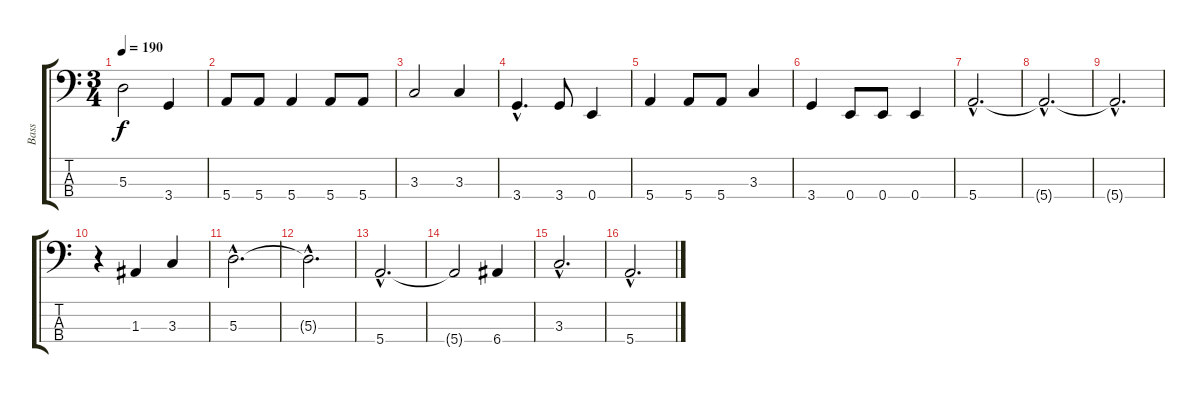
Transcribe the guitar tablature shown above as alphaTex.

\track ("Bass" "Bass") {instrument electricbasspick}
\staff {score tabs}
\tuning (G2 D2 A1 E1) {hide}
\ts (3 4)
\tempo 190
\clef f4
\ks c
5.3.2{dy f} 3.4.4 |
5.4.8 5.4.8 5.4.4 5.4.8 5.4.8 |
3.3.2 3.3.4 |
3.4{hac}.4{d} 3.4.8 0.4.4 |
5.4.4 5.4.8 5.4.8 3.3.4 |
3.4.4 0.4.8 0.4.8 0.4.4 |
5.4{hac}.2{d} |
5.4{hac t}.2{d} |
5.4{hac t}.2{d} |
r.4 1.3.4 3.3.4 |
5.3{hac}.2{d} |
5.3{hac t}.2{d} |
5.4{hac}.2{d} |
5.4{t}.2 6.4.4 |
3.3{hac}.2{d} |
5.4{hac}.2{d}
